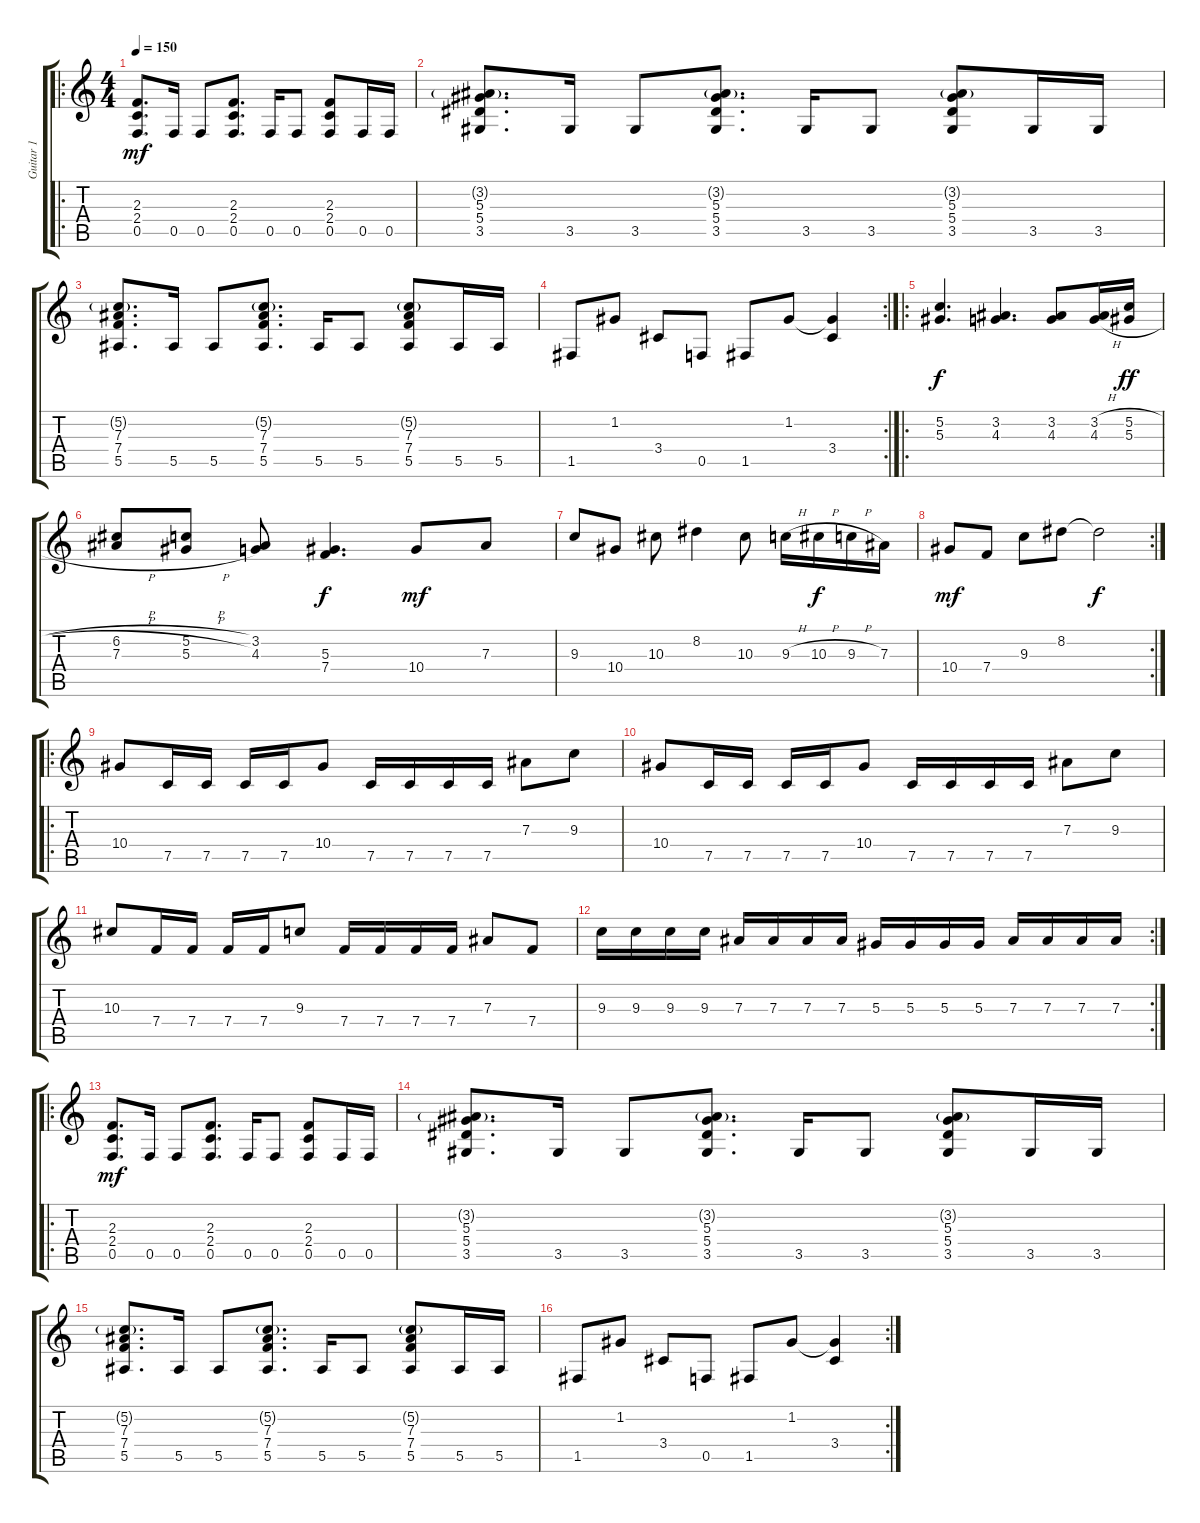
\track ("Guitar 1" "Guitar 1") {instrument distortionguitar}
\staff {score tabs}
\tuning (C4 G3 Eb3 Bb2 F2 C2) {hide}
\ro
\ts (4 4)
\tempo 150
\clef g2
\ks c
(2.3 2.4 0.5).8{d dy mf} 0.5.16 0.5.8 (2.3 2.4 0.5).8{d} 0.5.16 0.5.8 (2.3 2.4 0.5).8 0.5.16 0.5.16 |
(3.2{g} 5.3 5.4 3.5).8{d} 3.5.16 3.5.8 (3.2{g} 5.3 5.4 3.5).8{d} 3.5.16 3.5.8 (3.2{g} 5.3 5.4 3.5).8 3.5.16 3.5.16 |
(5.2{g} 7.3 7.4 5.5).8{d} 5.5.16 5.5.8 (5.2{g} 7.3 7.4 5.5).8{d} 5.5.16 5.5.8 (5.2{g} 7.3 7.4 5.5).8 5.5.16 5.5.16 |
\rc 2
1.5.8 1.2.8 3.4.8 0.5.8 1.5.8 1.2.8 (1.2{t} 3.4).4 |
\ro
(5.2 5.3).4{d dy f} (3.2 4.3).4{d} (3.2 4.3).8 (3.2{h} 4.3{h}).16 (5.2{h} 5.3{h}).16{dy ff} |
(6.2{h} 7.3{h}).8 (5.2{h} 5.3{h}).8 (3.2 4.3).8 (5.3 7.4).4{d dy f} 10.4.8{dy mf} 7.3.8 |
9.3.8 10.4.8 10.3.8 8.2.4 10.3.8 9.3{h}.16 10.3{h}.16{dy f} 9.3{h}.16 7.3.16 |
\rc 2
10.4.8{dy mf} 7.4.8 9.3.8 8.2.8 8.2{t}.2{dy f} |
\ro
10.4.8 7.5.16 7.5.16 7.5.16 7.5.16 10.4.8 7.5.16 7.5.16 7.5.16 7.5.16 7.3.8 9.3.8 |
10.4.8 7.5.16 7.5.16 7.5.16 7.5.16 10.4.8 7.5.16 7.5.16 7.5.16 7.5.16 7.3.8 9.3.8 |
10.3.8 7.4.16 7.4.16 7.4.16 7.4.16 9.3.8 7.4.16 7.4.16 7.4.16 7.4.16 7.3.8 7.4.8 |
\rc 2
9.3.16 9.3.16 9.3.16 9.3.16 7.3.16 7.3.16 7.3.16 7.3.16 5.3.16 5.3.16 5.3.16 5.3.16 7.3.16 7.3.16 7.3.16 7.3.16 |
\ro
(2.3 2.4 0.5).8{d dy mf} 0.5.16 0.5.8 (2.3 2.4 0.5).8{d} 0.5.16 0.5.8 (2.3 2.4 0.5).8 0.5.16 0.5.16 |
(3.2{g} 5.3 5.4 3.5).8{d} 3.5.16 3.5.8 (3.2{g} 5.3 5.4 3.5).8{d} 3.5.16 3.5.8 (3.2{g} 5.3 5.4 3.5).8 3.5.16 3.5.16 |
(5.2{g} 7.3 7.4 5.5).8{d} 5.5.16 5.5.8 (5.2{g} 7.3 7.4 5.5).8{d} 5.5.16 5.5.8 (5.2{g} 7.3 7.4 5.5).8 5.5.16 5.5.16 |
\rc 2
1.5.8 1.2.8 3.4.8 0.5.8 1.5.8 1.2.8 (1.2{t} 3.4).4
